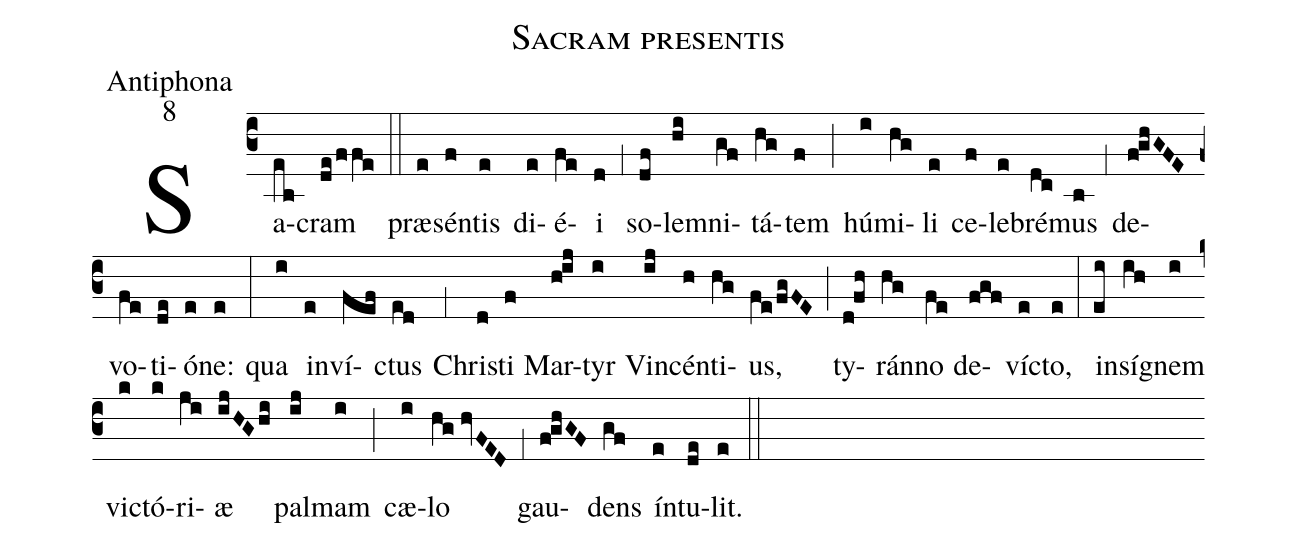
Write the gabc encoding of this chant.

name:Sacram presentis;
office-part:Antiphona;
mode:8;
%%
(c3) Sa(eb)cram(de/ffe) (::) præ(e)sén(f)tis(e) di(e)é(fe)i(d) (;1) so(df)le(hi)mni(gf)tá(hg)tem(f) (;) hú(i)mi(hg)li(e) ce(f)le(e)bré(dc)mus(b) (;1) de(f!ghGFE)vo(fe)ti(de)ó(e)ne:(e) (:) qua(i) in(e)ví(fef)ctus(ed) (;1) Chri(d)sti(f) Mar(h!ij)tyr(i) Vin(ij)cén(h)ti(hg)us,(fe/fgFE) (;) ty(d!fh)rán(hg)no(fe) de(fgf)ví(e)cto,(e) (:) in(ei)sí(ih)gnem(i) vi(k)ctó(k)ri(ji)æ(ijHGhi) pal(ij)mam(i) (;) cæ(i)lo(hg//hvFED) (;1) gau(f!ghGF)dens(gf) ín(e)tu(de)lit.(e) (::)
